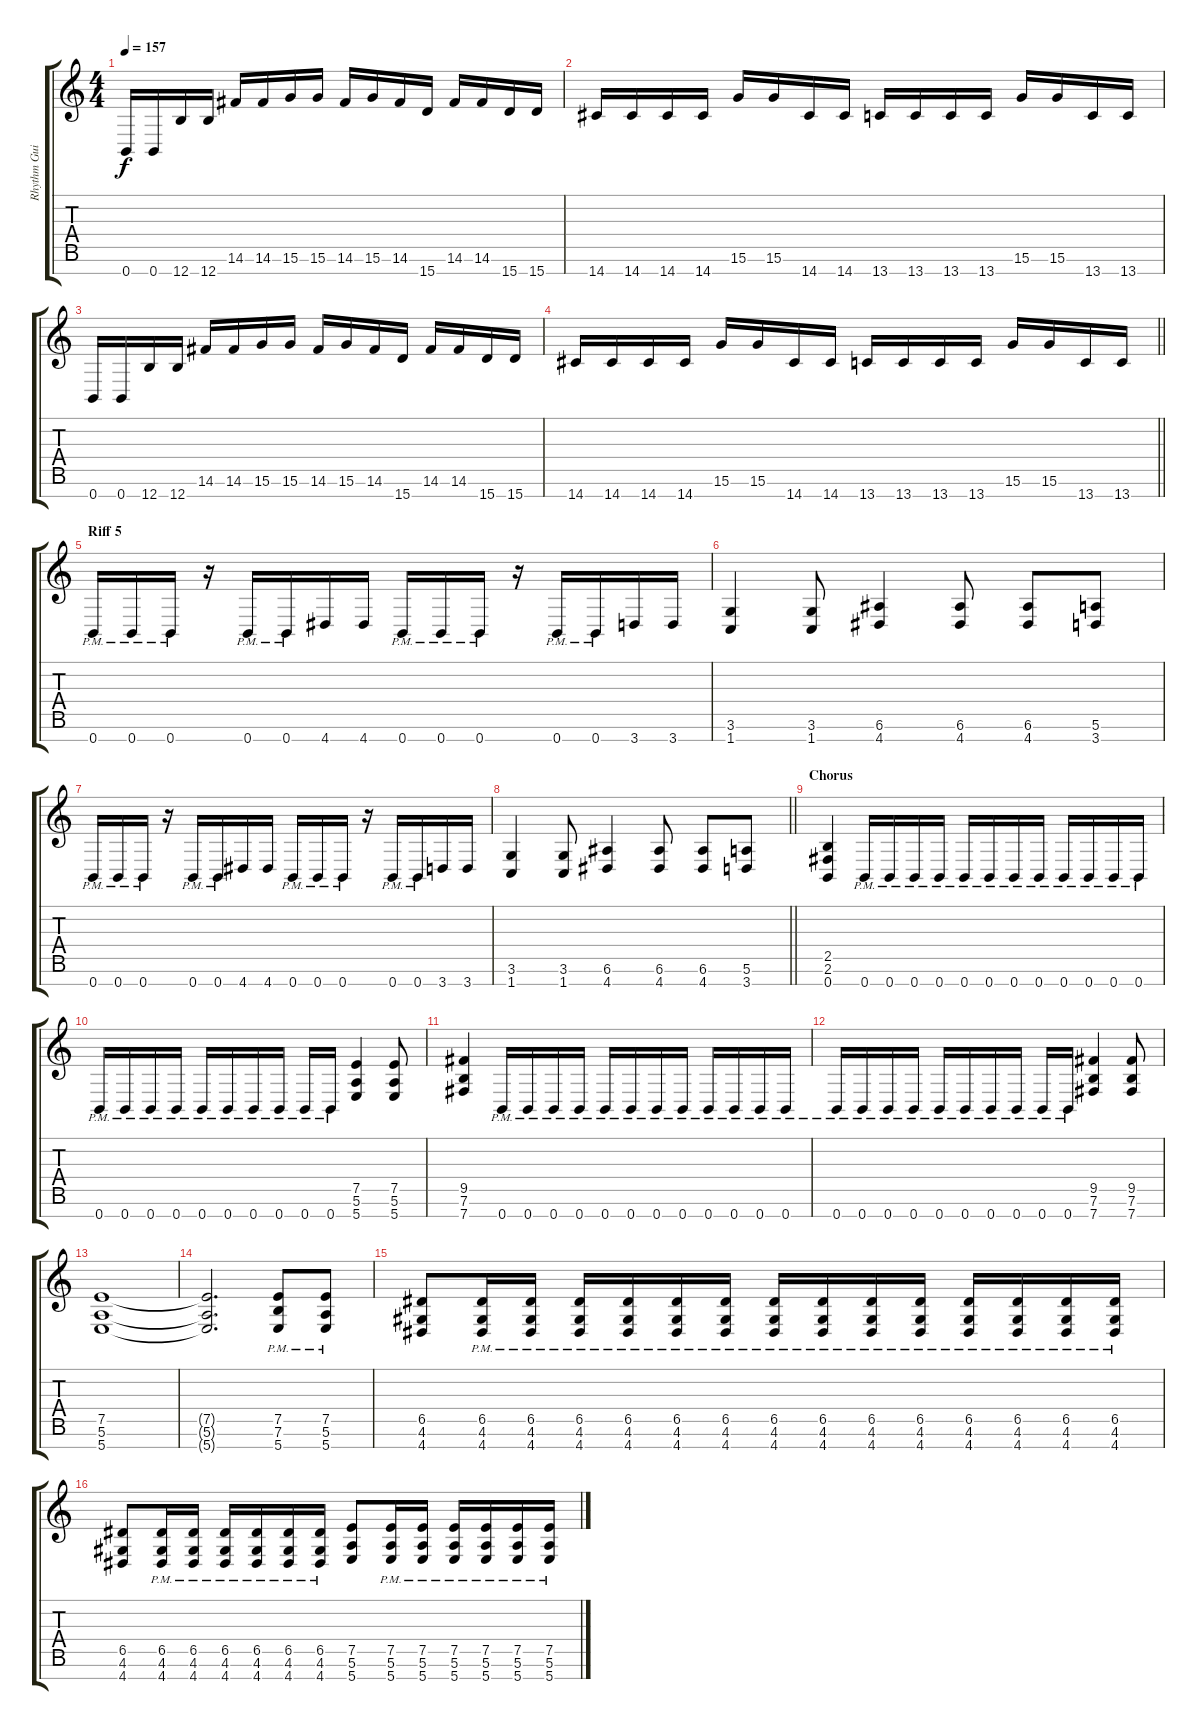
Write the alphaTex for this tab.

\track ("Rhythm Guitar 2" "Rhythm Gui") {instrument overdrivenguitar}
\staff {score tabs}
\tuning (E4 B3 G3 D3 A2 E2 B1) {hide}
\ts (4 4)
\tempo 157
\clef g2
\ks c
0.7.16{dy f} 0.7.16 12.7.16 12.7.16 14.6.16 14.6.16 15.6.16 15.6.16 14.6.16 15.6.16 14.6.16 15.7.16 14.6.16 14.6.16 15.7.16 15.7.16 |
14.7.16 14.7.16 14.7.16 14.7.16 15.6.16 15.6.16 14.7.16 14.7.16 13.7.16 13.7.16 13.7.16 13.7.16 15.6.16 15.6.16 13.7.16 13.7.16 |
0.7.16 0.7.16 12.7.16 12.7.16 14.6.16 14.6.16 15.6.16 15.6.16 14.6.16 15.6.16 14.6.16 15.7.16 14.6.16 14.6.16 15.7.16 15.7.16 |
\barLineRight lightlight
14.7.16 14.7.16 14.7.16 14.7.16 15.6.16 15.6.16 14.7.16 14.7.16 13.7.16 13.7.16 13.7.16 13.7.16 15.6.16 15.6.16 13.7.16 13.7.16 |
\section ("" "Riff 5")
0.7{pm}.16 0.7{pm}.16 0.7{pm}.16 r.16 0.7{pm}.16 0.7{pm}.16 4.7.16 4.7.16 0.7{pm}.16 0.7{pm}.16 0.7{pm}.16 r.16 0.7{pm}.16 0.7{pm}.16 3.7.16 3.7.16 |
(3.6 1.7).4 (3.6 1.7).8 (6.6 4.7).4 (6.6 4.7).8 (6.6 4.7).8 (5.6 3.7).8 |
0.7{pm}.16 0.7{pm}.16 0.7{pm}.16 r.16 0.7{pm}.16 0.7{pm}.16 4.7.16 4.7.16 0.7{pm}.16 0.7{pm}.16 0.7{pm}.16 r.16 0.7{pm}.16 0.7{pm}.16 3.7.16 3.7.16 |
\barLineRight lightlight
(3.6 1.7).4 (3.6 1.7).8 (6.6 4.7).4 (6.6 4.7).8 (6.6 4.7).8 (5.6 3.7).8 |
\section ("" "Chorus")
(2.5 2.6 0.7).4 0.7{pm}.16 0.7{pm}.16 0.7{pm}.16 0.7{pm}.16 0.7{pm}.16 0.7{pm}.16 0.7{pm}.16 0.7{pm}.16 0.7{pm}.16 0.7{pm}.16 0.7{pm}.16 0.7{pm}.16 |
0.7{pm}.16 0.7{pm}.16 0.7{pm}.16 0.7{pm}.16 0.7{pm}.16 0.7{pm}.16 0.7{pm}.16 0.7{pm}.16 0.7{pm}.16 0.7{pm}.16 (7.5 5.6 5.7).4 (7.5 5.6 5.7).8 |
(9.5 7.6 7.7).4 0.7{pm}.16 0.7{pm}.16 0.7{pm}.16 0.7{pm}.16 0.7{pm}.16 0.7{pm}.16 0.7{pm}.16 0.7{pm}.16 0.7{pm}.16 0.7{pm}.16 0.7{pm}.16 0.7{pm}.16 |
0.7{pm}.16 0.7{pm}.16 0.7{pm}.16 0.7{pm}.16 0.7{pm}.16 0.7{pm}.16 0.7{pm}.16 0.7{pm}.16 0.7{pm}.16 0.7{pm}.16 (9.5 7.6 7.7).4 (9.5 7.6 7.7).8 |
(7.5 5.6 5.7).1 |
(7.5{t} 5.6{t} 5.7{t}).2{d} (7.5{pm} 7.6{pm} 5.7{pm}).8 (7.5{pm} 5.6{pm} 5.7{pm}).8 |
(6.5 4.6 4.7).8 (6.5{pm} 4.6{pm} 4.7{pm}).16 (6.5{pm} 4.6{pm} 4.7{pm}).16 (6.5{pm} 4.6{pm} 4.7{pm}).16 (6.5{pm} 4.6{pm} 4.7{pm}).16 (6.5{pm} 4.6{pm} 4.7{pm}).16 (6.5{pm} 4.6{pm} 4.7{pm}).16 (6.5{pm} 4.6{pm} 4.7{pm}).16 (6.5{pm} 4.6{pm} 4.7{pm}).16 (6.5{pm} 4.6{pm} 4.7{pm}).16 (6.5{pm} 4.6{pm} 4.7{pm}).16 (6.5{pm} 4.6{pm} 4.7{pm}).16 (6.5{pm} 4.6{pm} 4.7{pm}).16 (6.5{pm} 4.6{pm} 4.7{pm}).16 (6.5{pm} 4.6{pm} 4.7{pm}).16 |
(6.5 4.6 4.7).8 (6.5{pm} 4.6{pm} 4.7{pm}).16 (6.5{pm} 4.6{pm} 4.7{pm}).16 (6.5{pm} 4.6{pm} 4.7{pm}).16 (6.5{pm} 4.6{pm} 4.7{pm}).16 (6.5{pm} 4.6{pm} 4.7{pm}).16 (6.5{pm} 4.6{pm} 4.7{pm}).16 (7.5 5.6 5.7).8 (7.5{pm} 5.6{pm} 5.7{pm}).16 (7.5{pm} 5.6{pm} 5.7{pm}).16 (7.5{pm} 5.6{pm} 5.7{pm}).16 (7.5{pm} 5.6{pm} 5.7{pm}).16 (7.5{pm} 5.6{pm} 5.7{pm}).16 (7.5{pm} 5.6{pm} 5.7{pm}).16
